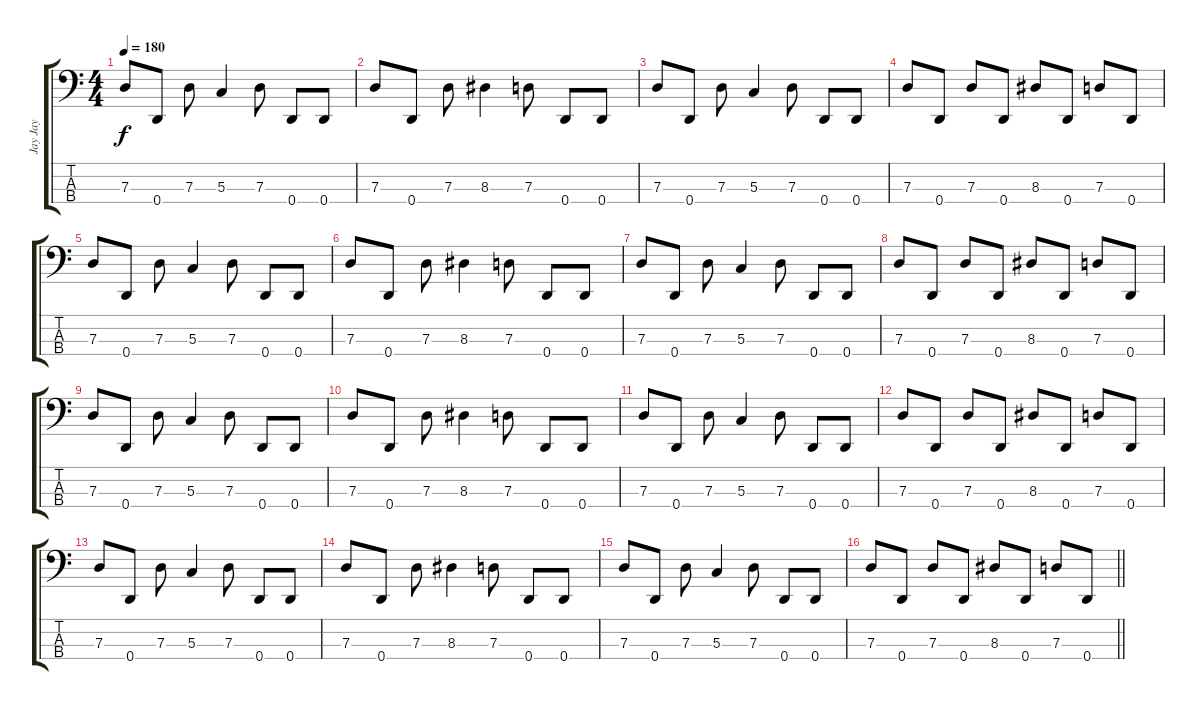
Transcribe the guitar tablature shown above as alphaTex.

\track ("Jay Jay" "Jay Jay") {instrument electricbasspick}
\staff {score tabs}
\tuning (F2 C2 G1 D1) {hide}
\ts (4 4)
\tempo 180
\clef f4
\ks c
7.3.8{dy f} 0.4.8 7.3.8 5.3.4 7.3.8 0.4.8 0.4.8 |
7.3.8 0.4.8 7.3.8 8.3.4 7.3.8 0.4.8 0.4.8 |
7.3.8 0.4.8 7.3.8 5.3.4 7.3.8 0.4.8 0.4.8 |
7.3.8 0.4.8 7.3.8 0.4.8 8.3.8 0.4.8 7.3.8 0.4.8 |
7.3.8 0.4.8 7.3.8 5.3.4 7.3.8 0.4.8 0.4.8 |
7.3.8 0.4.8 7.3.8 8.3.4 7.3.8 0.4.8 0.4.8 |
7.3.8 0.4.8 7.3.8 5.3.4 7.3.8 0.4.8 0.4.8 |
7.3.8 0.4.8 7.3.8 0.4.8 8.3.8 0.4.8 7.3.8 0.4.8 |
7.3.8 0.4.8 7.3.8 5.3.4 7.3.8 0.4.8 0.4.8 |
7.3.8 0.4.8 7.3.8 8.3.4 7.3.8 0.4.8 0.4.8 |
7.3.8 0.4.8 7.3.8 5.3.4 7.3.8 0.4.8 0.4.8 |
7.3.8 0.4.8 7.3.8 0.4.8 8.3.8 0.4.8 7.3.8 0.4.8 |
7.3.8 0.4.8 7.3.8 5.3.4 7.3.8 0.4.8 0.4.8 |
7.3.8 0.4.8 7.3.8 8.3.4 7.3.8 0.4.8 0.4.8 |
7.3.8 0.4.8 7.3.8 5.3.4 7.3.8 0.4.8 0.4.8 |
\barLineRight lightlight
7.3.8 0.4.8 7.3.8 0.4.8 8.3.8 0.4.8 7.3.8 0.4.8
